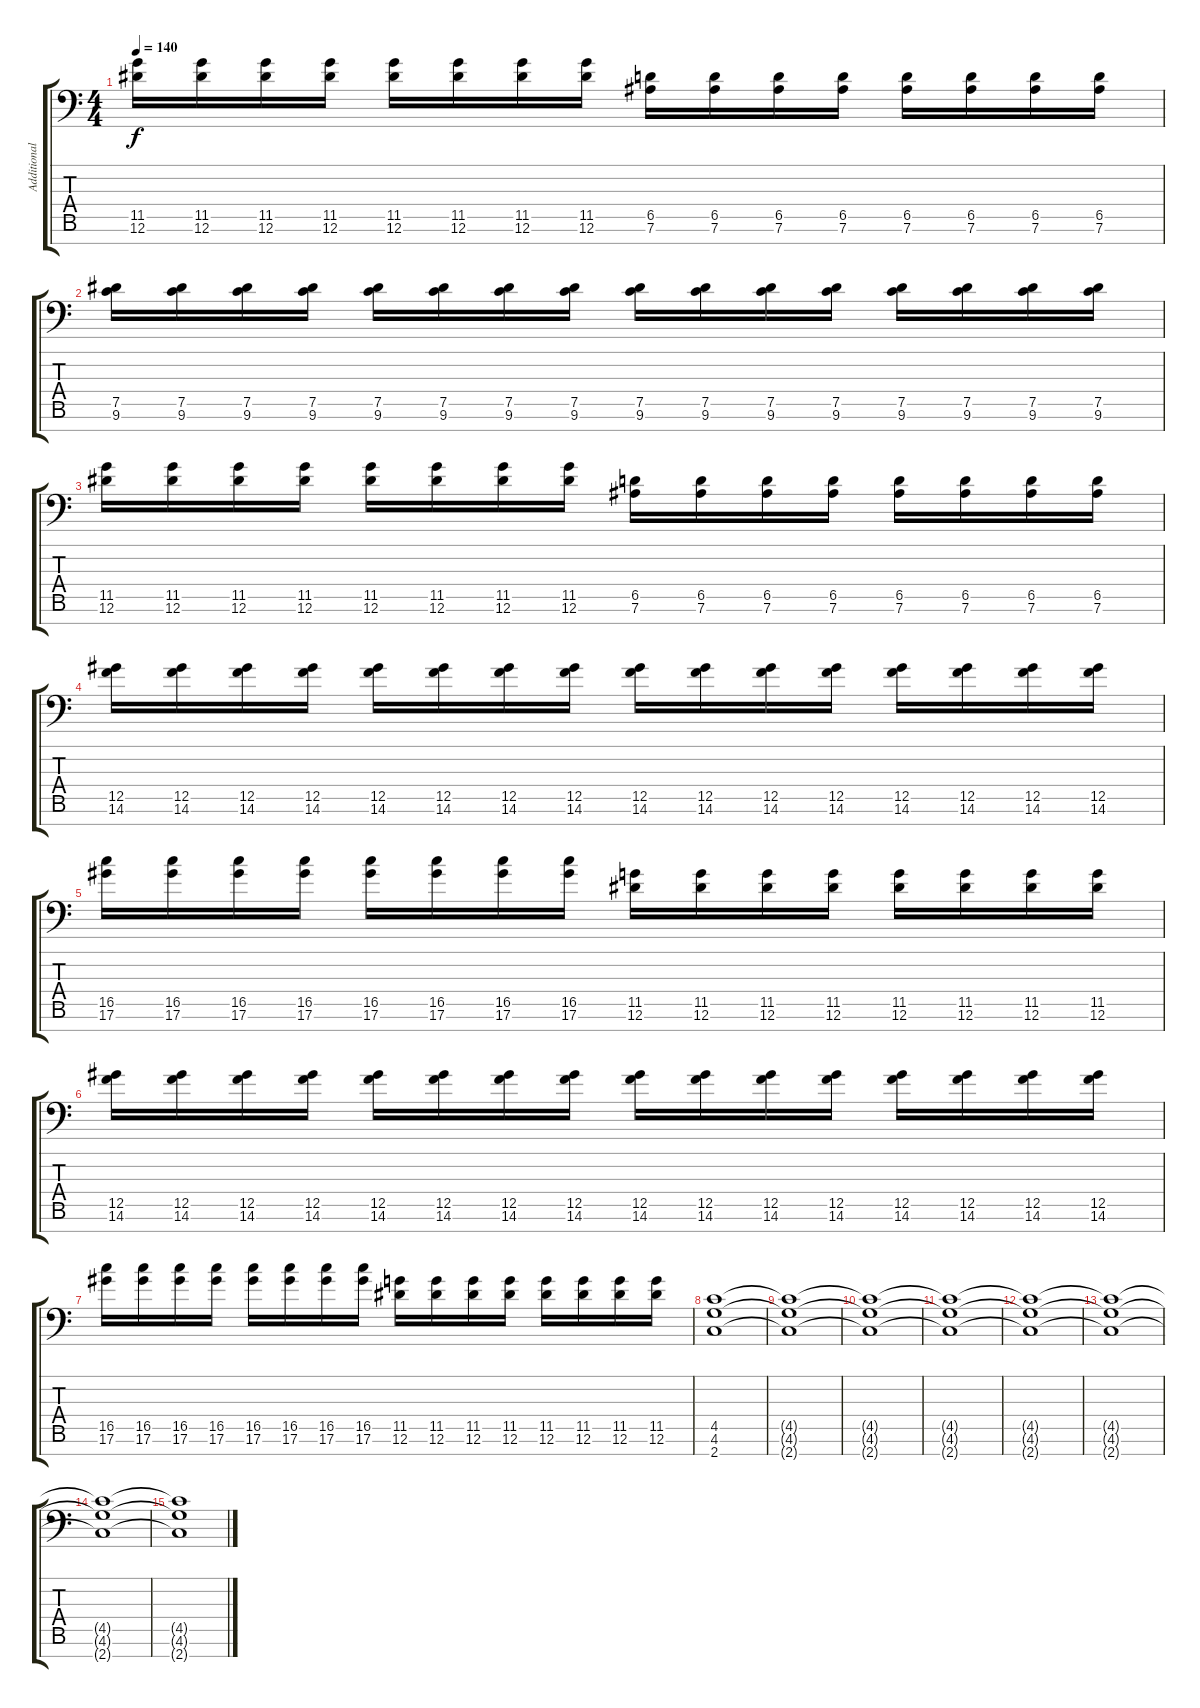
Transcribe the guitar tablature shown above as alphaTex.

\track ("Additional Guitar" "Additional") {instrument distortionguitar}
\staff {score tabs}
\tuning (Eb4 Bb3 Gb3 Db3 Ab2 Eb2 Bb1) {hide}
\ts (4 4)
\tempo 140
\clef f4
\ks c
(11.5 12.6).16{dy f} (11.5 12.6).16 (11.5 12.6).16 (11.5 12.6).16 (11.5 12.6).16 (11.5 12.6).16 (11.5 12.6).16 (11.5 12.6).16 (6.5 7.6).16 (6.5 7.6).16 (6.5 7.6).16 (6.5 7.6).16 (6.5 7.6).16 (6.5 7.6).16 (6.5 7.6).16 (6.5 7.6).16 |
(7.5 9.6).16 (7.5 9.6).16 (7.5 9.6).16 (7.5 9.6).16 (7.5 9.6).16 (7.5 9.6).16 (7.5 9.6).16 (7.5 9.6).16 (7.5 9.6).16 (7.5 9.6).16 (7.5 9.6).16 (7.5 9.6).16 (7.5 9.6).16 (7.5 9.6).16 (7.5 9.6).16 (7.5 9.6).16 |
(11.5 12.6).16 (11.5 12.6).16 (11.5 12.6).16 (11.5 12.6).16 (11.5 12.6).16 (11.5 12.6).16 (11.5 12.6).16 (11.5 12.6).16 (6.5 7.6).16 (6.5 7.6).16 (6.5 7.6).16 (6.5 7.6).16 (6.5 7.6).16 (6.5 7.6).16 (6.5 7.6).16 (6.5 7.6).16 |
(12.5 14.6).16 (12.5 14.6).16 (12.5 14.6).16 (12.5 14.6).16 (12.5 14.6).16 (12.5 14.6).16 (12.5 14.6).16 (12.5 14.6).16 (12.5 14.6).16 (12.5 14.6).16 (12.5 14.6).16 (12.5 14.6).16 (12.5 14.6).16 (12.5 14.6).16 (12.5 14.6).16 (12.5 14.6).16 |
(16.5 17.6).16 (16.5 17.6).16 (16.5 17.6).16 (16.5 17.6).16 (16.5 17.6).16 (16.5 17.6).16 (16.5 17.6).16 (16.5 17.6).16 (11.5 12.6).16 (11.5 12.6).16 (11.5 12.6).16 (11.5 12.6).16 (11.5 12.6).16 (11.5 12.6).16 (11.5 12.6).16 (11.5 12.6).16 |
(12.5 14.6).16 (12.5 14.6).16 (12.5 14.6).16 (12.5 14.6).16 (12.5 14.6).16 (12.5 14.6).16 (12.5 14.6).16 (12.5 14.6).16 (12.5 14.6).16 (12.5 14.6).16 (12.5 14.6).16 (12.5 14.6).16 (12.5 14.6).16 (12.5 14.6).16 (12.5 14.6).16 (12.5 14.6).16 |
(16.5 17.6).16 (16.5 17.6).16 (16.5 17.6).16 (16.5 17.6).16 (16.5 17.6).16 (16.5 17.6).16 (16.5 17.6).16 (16.5 17.6).16 (11.5 12.6).16 (11.5 12.6).16 (11.5 12.6).16 (11.5 12.6).16 (11.5 12.6).16 (11.5 12.6).16 (11.5 12.6).16 (11.5 12.6).16 |
(4.5 4.6 2.7).1 |
(4.5{t} 4.6{t} 2.7{t}).1 |
(4.5{t} 4.6{t} 2.7{t}).1 |
(4.5{t} 4.6{t} 2.7{t}).1 |
(4.5{t} 4.6{t} 2.7{t}).1 |
(4.5{t} 4.6{t} 2.7{t}).1 |
(4.5{t} 4.6{t} 2.7{t}).1 |
(4.5{t} 4.6{t} 2.7{t}).1
